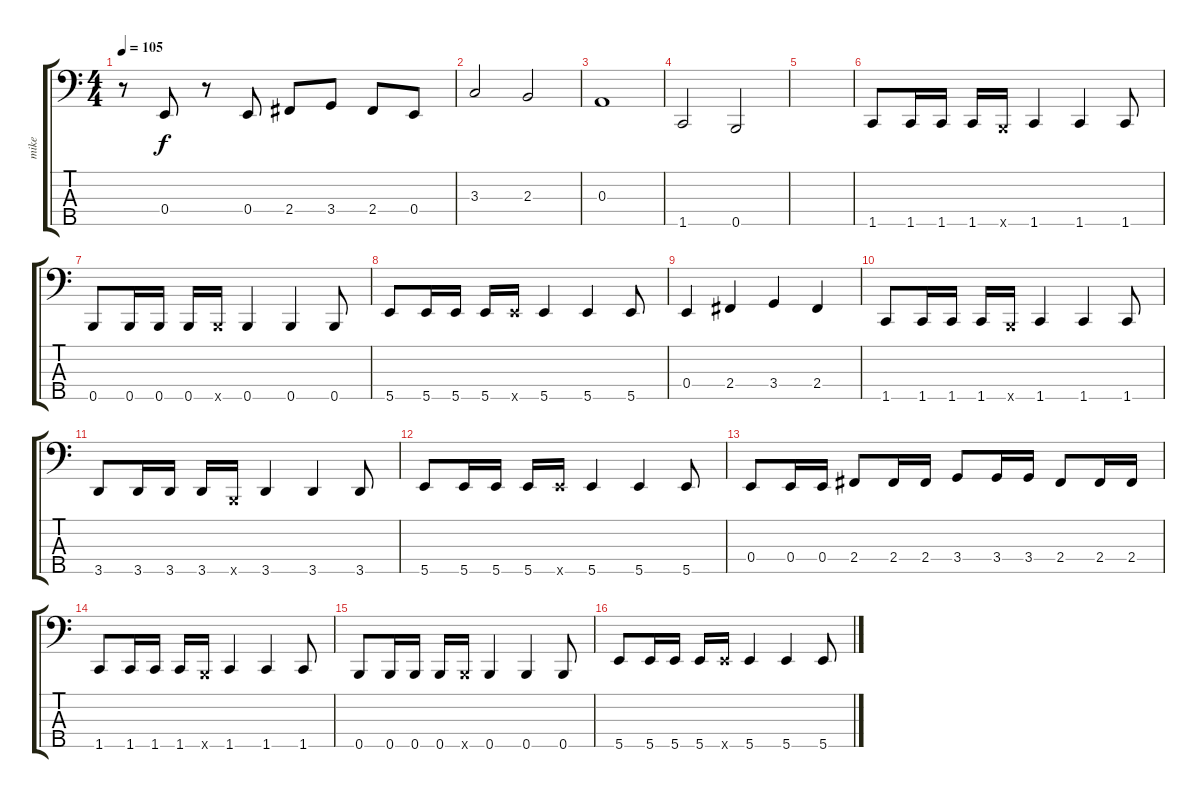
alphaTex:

\track ("mike" "mike") {instrument electricbasspick}
\staff {score tabs}
\tuning (G2 D2 A1 E1 B0) {hide}
\ts (4 4)
\tempo 105
\clef f4
\ks c
r.8{dy f} 0.4.8 r.8 0.4.8 2.4.8 3.4.8 2.4.8 0.4.8 |
3.3.2 2.3.2 |
0.3.1 |
1.5.2 0.5.2 |
|
1.5.8 1.5.16 1.5.16 1.5.16 0.5{x}.16 1.5.4 1.5.4 1.5.8 |
0.5.8 0.5.16 0.5.16 0.5.16 0.5{x}.16 0.5.4 0.5.4 0.5.8 |
5.5.8 5.5.16 5.5.16 5.5.16 5.5{x}.16 5.5.4 5.5.4 5.5.8 |
0.4.4 2.4.4 3.4.4 2.4.4 |
1.5.8 1.5.16 1.5.16 1.5.16 0.5{x}.16 1.5.4 1.5.4 1.5.8 |
3.5.8 3.5.16 3.5.16 3.5.16 0.5{x}.16 3.5.4 3.5.4 3.5.8 |
5.5.8 5.5.16 5.5.16 5.5.16 5.5{x}.16 5.5.4 5.5.4 5.5.8 |
0.4.8 0.4.16 0.4.16 2.4.8 2.4.16 2.4.16 3.4.8 3.4.16 3.4.16 2.4.8 2.4.16 2.4.16 |
1.5.8 1.5.16 1.5.16 1.5.16 0.5{x}.16 1.5.4 1.5.4 1.5.8 |
0.5.8 0.5.16 0.5.16 0.5.16 0.5{x}.16 0.5.4 0.5.4 0.5.8 |
5.5.8 5.5.16 5.5.16 5.5.16 5.5{x}.16 5.5.4 5.5.4 5.5.8
